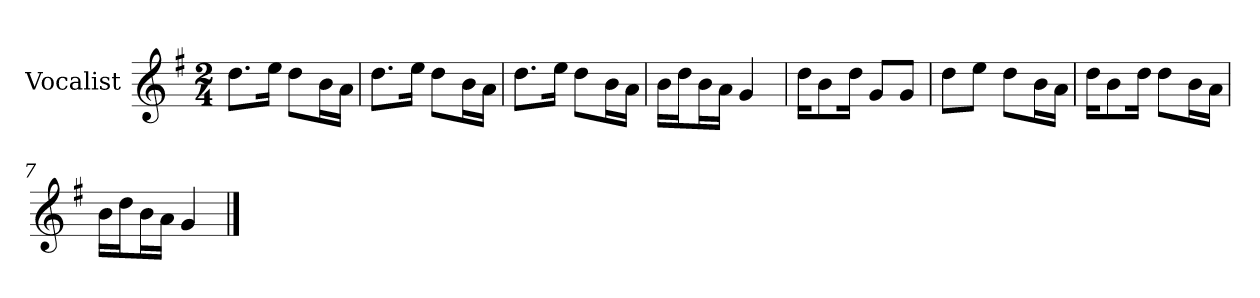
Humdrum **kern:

**kern
*part1
*staff1
*I"Vocalist
*k[f#]
*G:
*M2/4
=
8.ddL
16eeJk
8ddL
16bL
16aJJ
=1
8.ddL
16eeJk
8ddL
16bL
16aJJ
=2
8.ddL
16eeJk
8ddL
16bL
16aJJ
=3
16bLL
16ddJ
16bL
16aJJ
4g
=4
16ddKL
8b
16ddJk
8gL
8gJ
=5
8ddL
8eeJ
8ddL
16bL
16aJJ
=6
16ddKL
8b
16ddJk
8ddL
16bL
16aJJ
=7
16bLL
16ddJ
16bL
16aJJ
4g
==
*-
